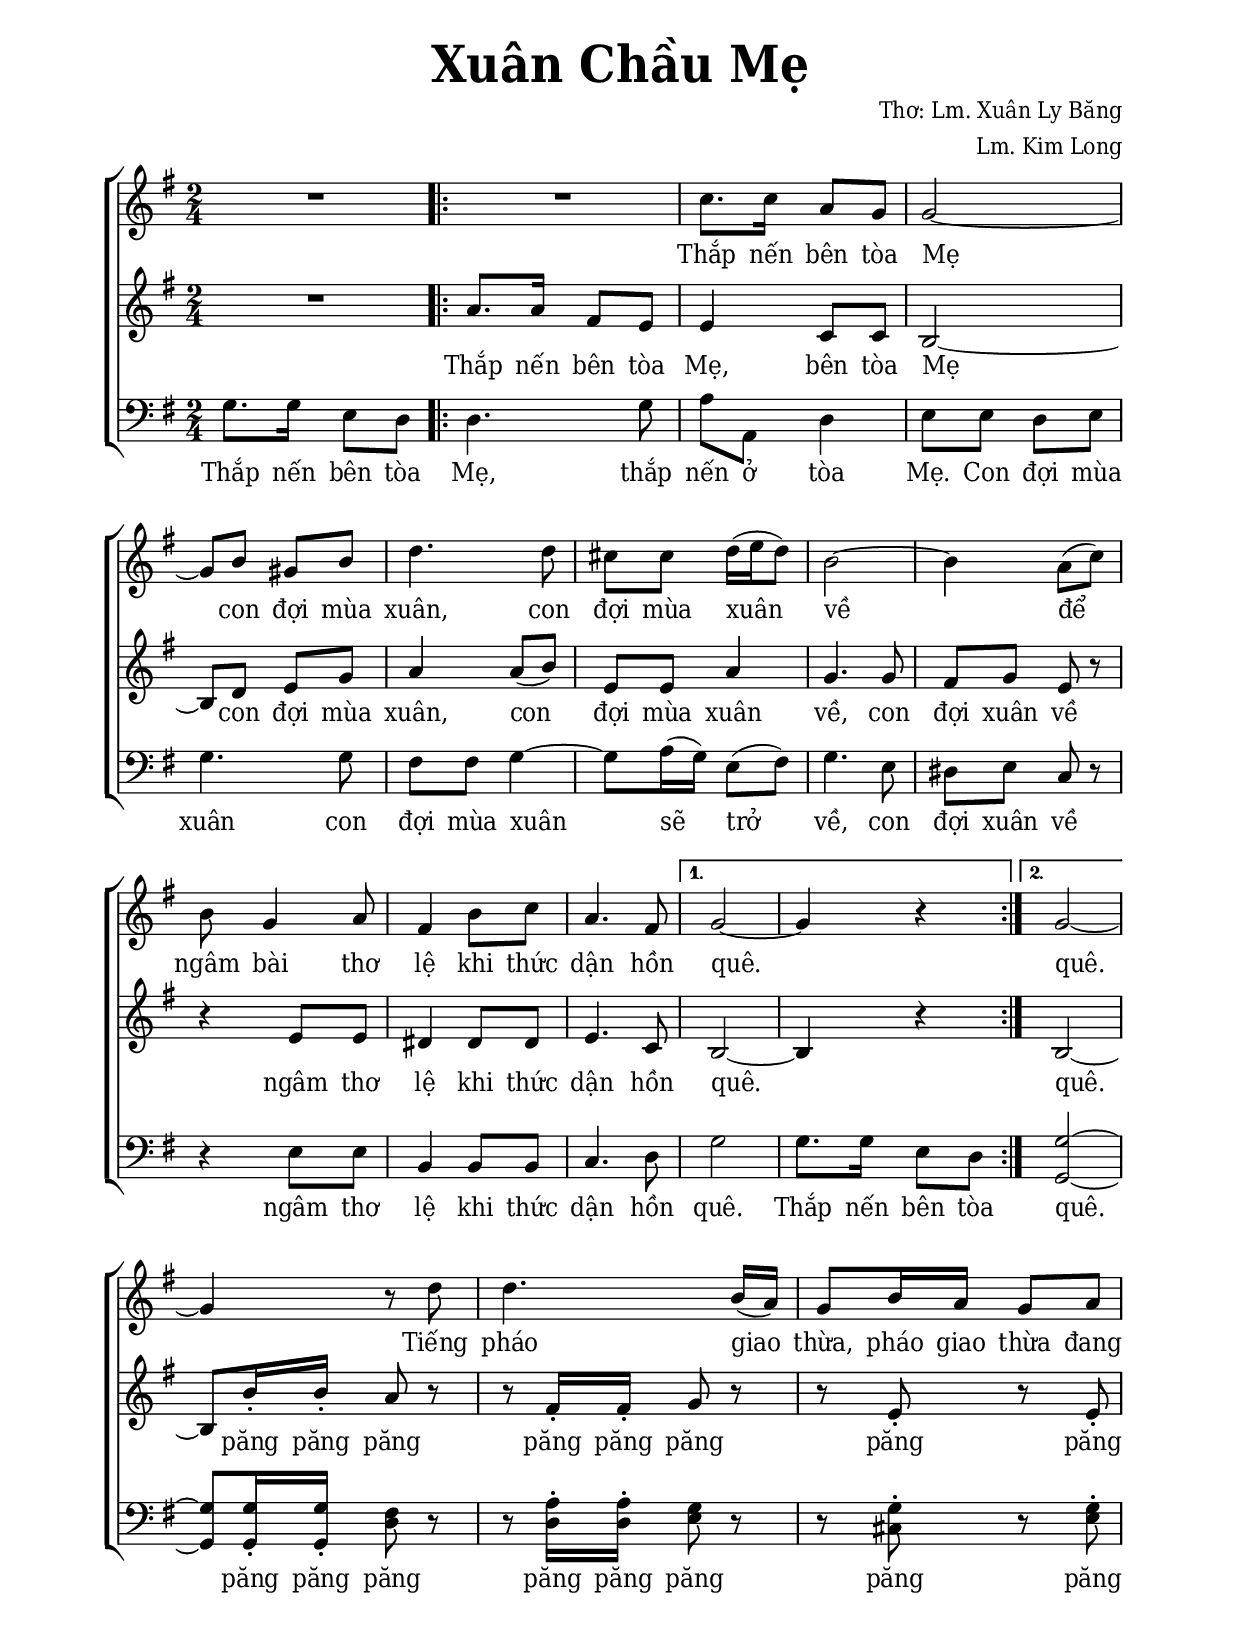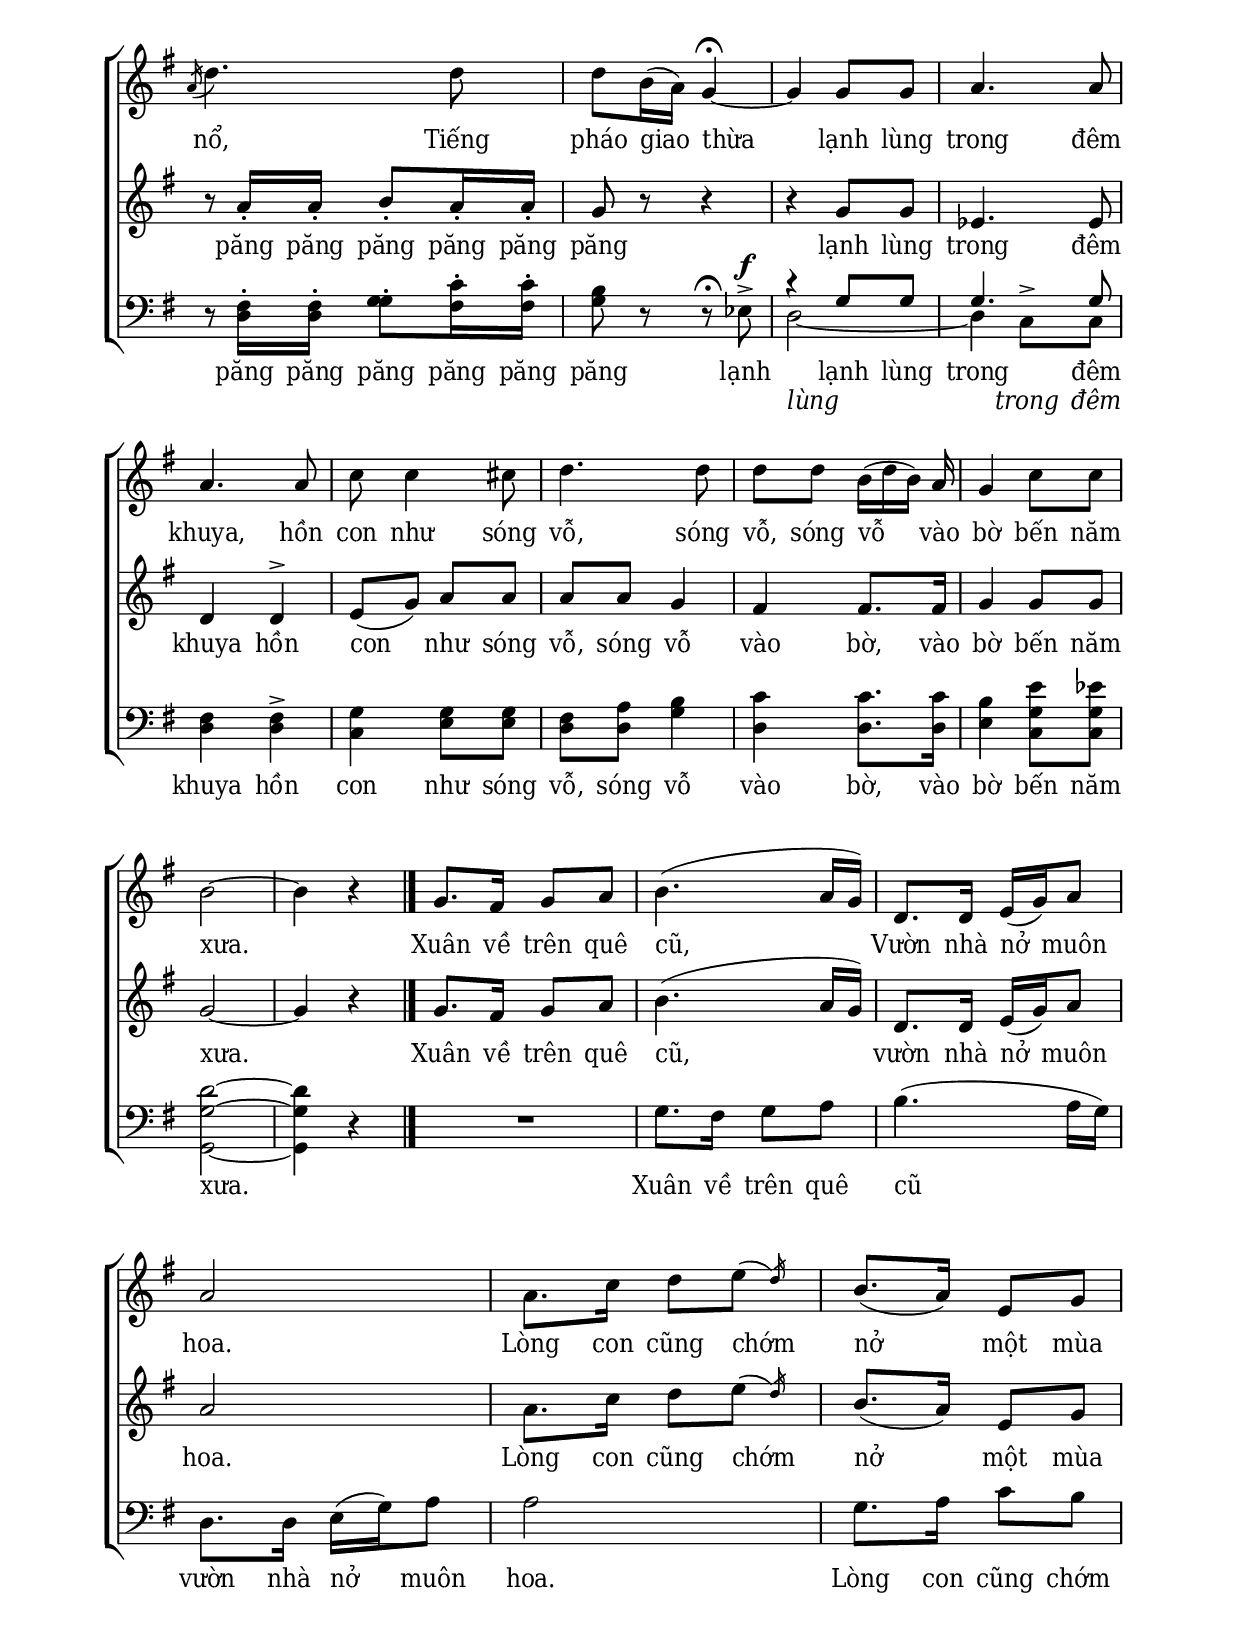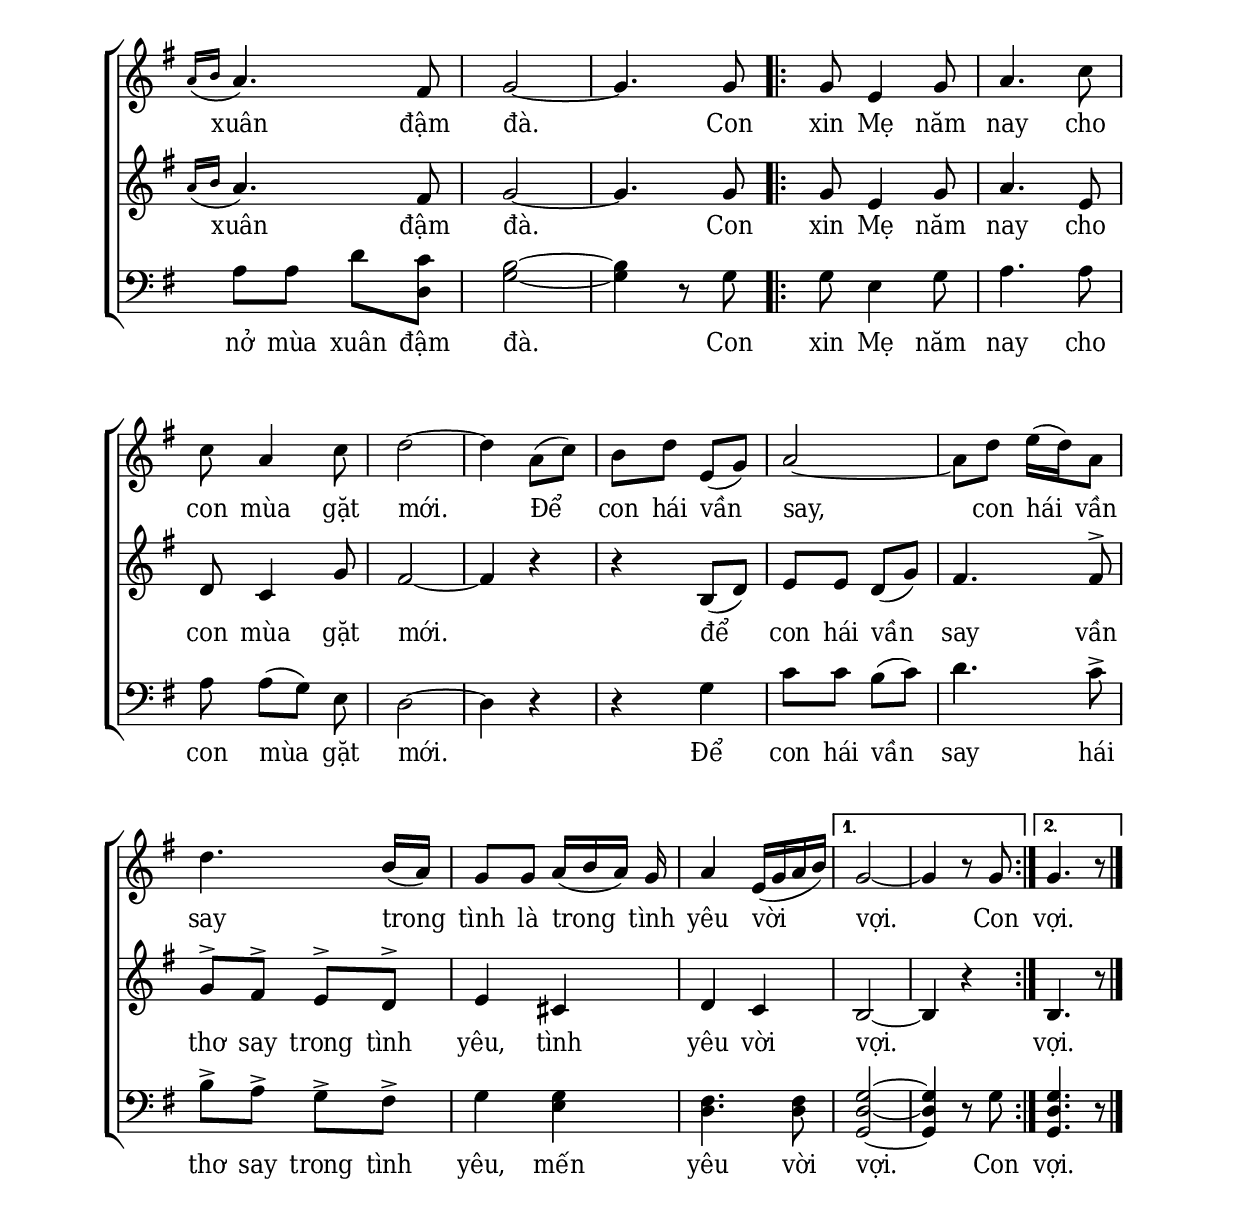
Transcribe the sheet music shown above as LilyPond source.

% Cài đặt chung
\version "2.22.1"
\include "english.ly"

\header {
  title = \markup { \fontsize #3 "Xuân Chầu Mẹ" }
  composer = "Thơ: Lm. Xuân Ly Băng"
  arranger = "Lm. Kim Long"
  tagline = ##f
}

% Nhạc
nhacDiepKhucSop = \relative c'' {
  R2
  \repeat volta 2 {
    R2
    c8. c16 a8 g |
    g2 ~ |
    g8 b gs b |
    d4. d8 |
    cs cs d16 (e d8) |
    b2 ~ |
    b4 a8 (c) |
    b g4 a8 |
    fs4 b8 c |
    a4. fs8
  }
  \alternative {
    {
      g2 ~ |
      g4 r
    }
    {
      g2 ~
    }
  }
  g4 r8 d' |
  d4. b16 (a) |
  g8 b16 a g8 a |
  \slashedGrace { a16 ( } d4.) d8 |
  d b16 (a) g4 \fermata ~ |
  g g8 g |
  a4. a8 |
  a4. a8 |
  c c4 cs8 |
  d4. d8 |
  d d b16 ([d b]) a |
  g4 c8 c |
  b2 ~ |
  b4 r \bar "|."
  g8. fs16 g8 a |
  b4. (a16 g) |
  d8. d16 e (g) a8 |
  a2 |
  a8. c16 d8
  \afterGrace e8 ({
    \override Flag.stroke-style = #"grace"
    d16)}
  \revert Flag.stroke-style
  |
  b8. (a16) e8 g |
  \slashedGrace { a16 (b } a4.) fs8 |
  g2 ~ |
  g4. g8 |
  \repeat volta 2 {
  g e4 g8 |
  a4. c8 |
  c a4 c8 |
  d2 ~ |
  d4 a8 (c) |
  b d e, (g) |
  a2 ~ |
  a8 d e16 (d) a8 |
  d4. b16 (a) |
  g8 g a16 ([b a]) g |
  a4 e16 (g a b) |
  }
  \alternative {
    {
      g2 ~ 
      g4 r8 g |
    }
    {
      g4. r8 \bar "|."
    }
  }
}

nhacDiepKhucAlto = \relative c'' {
  R2
  a8. a16 fs8 e |
  e4 c8 c |
  b2 ~ |
  b8 d e g |
  a4 a8 (b) |
  e, e a4 |
  g4. g8 |
  fs g e r |
  r4 e8 e |
  ds4 ds8 ds |
  e4. c8 |
  b2 ~ |
  b4 r |
  b2 ~ |
  b8 b'16 -. b -. a8 r |
  r fs16 -. fs -. g8 r |
  r e -. r e -. |
  r8 a16 -. a -. b8 -. a16 -. a -. |
  g8 r r4 |
  r g8 g |
  ef4. ef8 |
  d4 d ^> |
  e8 (g) a a |
  a a g4 |
  fs4 fs8. fs16 |
  g4 g8 g |
  g2 ~ |
  g4 r |
  g8. fs16 g8 a |
  b4. (a16 g) |
  d8. d16 e (g) a8 |
  a2 |
  a8. c16 d8
  \afterGrace e8 ({
    \override Flag.stroke-style = #"grace"
    d16)}
  \revert Flag.stroke-style
  |
  b8. (a16) e8 g |
  \slashedGrace { a16 (b } a4.) fs8 |
  g2 ~ |
  g4. g8 |
  g e4 g8 |
  a4. e8 |
  d c4 g'8 |
  fs2 ~ |
  fs4 r |
  r b,8 (d) |
  e e d (g) |
  fs4. fs8 ^> |
  g ^> fs ^> e ^> d ^> |
  e4 cs |
  d c |
  b2 ~ |
  b4 r |
  b4. r8
}

nhacDiepKhucBas = \relative c' {
  g8. g16 e8 d |
  d4. g8 |
  a a, d4 |
  e8 e d e |
  g4. g8 |
  fs fs g4 ~ |
  g8 a16 (g) e8 (fs) |
  g4. e8 |
  ds e c r |
  r4 e8 e |
  b4 b8 b |
  c4. d8 |
  g2 |
  g8. g16 e8 d |
  <g g,>2 ~ |
  <g g,>8
  <<
    {
      g16 -. g -. fs8 r |
      r a16 -. a -. g8 r |
      r g -. r g -. |
      r fs16 -. fs -. g8 -. [c16 -. c -.] |
      b8 
    }
    {
      g,16 g d'8 r |
      r d16 d e8 r |
      r cs r e |
      r d16 d g8 [fs16 fs] |
      g8
    }
  >>
  r r \fermata ef ^\f ^> |
  <<
    {
      \voiceOne
      r4 g8 g |
      g4. g8
    }
    \new Voice = "splitpart" {
      \voiceTwo
      d2 ~ |
      d4 c8 ^> c
    }
  >>
  \oneVoice
  <<
    {
      fs4 fs ^> |
      g4 g8 g |
      fs a b4 |
      c c8. c16 |
      b4
    }
    {
      d,4 d |
      c e8 e |
      d d g4 |
      d d8. d16 |
      e4
    }
  >>
  <e' g, c,>8 <ef g, c,> |
  <d g, g,>2 ~ |
  <d g, g,>4 r |
  
  R2
  g,8. fs16 g8 a |
  b4. (a16 g) |
  d8. d16 e (g) a8 |
  a2 |
  g8. a16 c8 b |
  a a d <c d,> |
  <b g>2 ~ |
  <b g>4 r8 g |
  g e4 g8 |
  a4. a8 |
  a a ([g]) e |
  d2 ~ |
  d4 r |
  r g |
  c8 c b (c) |
  d4. c8 ^> |
  b ^> a ^> g ^> fs ^> |
  g4 <g e> |
  <fs d>4. <fs d>8 |
  <g d g,>2 ~ |
  <g d g,>4 r8 g |
  <g d g,>4. r8
}

% Lời
loiDiepKhucSop = \lyricmode {
  Thắp nến bên tòa Mẹ con đợi mùa xuân,
  con đợi mùa xuân về
  để ngâm bài thơ lệ khi thức dận hồn quê.
  quê.
  Tiếng pháo giao thừa, pháo giao thừa đang nổ,
  Tiếng pháo giao thừa lạnh lùng trong đêm khuya,
  hồn con như sóng vỗ, sóng vỗ,
  sóng vỗ vào bờ bến năm xưa.
  Xuân về trên quê cũ, Vườn nhà nở muôn hoa.
  Lòng con cũng chớm nở một mùa xuân đậm đà.
  Con xin Mẹ năm nay cho con mùa gặt mới.
  Để con hái vần say, con hái vần say
  trong tình là trong tình yêu vời vợi.
  Con
  vợi.
}

loiDiepKhucAlto = \lyricmode {
  Thắp nến bên tòa Mẹ, bên tòa Mẹ
  con đợi mùa xuân, con đợi mùa xuân về,
  con đợi xuân về ngâm thơ lệ khi thức dận hồn quê.
  quê.
  păng păng păng păng păng păng păng păng
  păng păng păng păng păng păng
  lạnh lùng trong đêm khuya hồn con như sóng vỗ,
  sóng vỗ vào bờ, vào bờ bến năm xưa.
  Xuân về trên quê cũ, vườn nhà nở muôn hoa.
  Lòng con cũng chớm nở một mùa xuân đậm đà.
  Con xin Mẹ năm nay cho con mùa gặt mới.
  để con hái vần say vần thơ say trong tình yêu,
  tình yêu vời vợi.
  vợi.
}

loiDiepKhucBas = \lyricmode {
  Thắp nến bên tòa Mẹ, thắp nến ở tòa Mẹ.
  Con đợi mùa xuân
  con đợi mùa xuân sẽ trở về,
  con đợi xuân về ngâm thơ lệ khi thức dận hồn quê.
  Thắp nến bên tòa
  quê.
  păng păng păng păng păng păng păng păng
  păng păng păng păng păng păng 
  lạnh lạnh lùng trong đêm khuya hồn con như sóng vỗ,
  sóng vỗ vào bờ, vào bờ bến năm xưa.
  Xuân về trên quê cũ vườn nhà nở muôn hoa.
  Lòng con cũng chớm nở mùa xuân đậm đà.
  Con xin Mẹ năm nay cho con mùa gặt mới.
  Để con hái vần say hái thơ say trong tình yêu,
  mến yêu vời vợi.
  Con
  vợi.
}

% Dàn trang
\paper {
  #(set-paper-size "a4")
  top-margin = 15\mm
  bottom-margin = 15\mm
  left-margin = 20\mm
  right-margin = 20\mm
  indent = #0
  #(define fonts
    (make-pango-font-tree
      "Deja Vu Serif Condensed"
      "Deja Vu Serif Condensed"
      "Deja Vu Serif Condensed"
      (/ 20 20)))
  print-page-number = #f
  %page-count = #1
}

TongNhip = {
  \key g \major \time 2/4
  \set Timing.beamExceptions = #'()
  \set Timing.baseMoment = #(ly:make-moment 1/4)
  \set Timing.beatStructure = #'(1 1)
}

% Đổi kích thước nốt cho bè phụ
notBePhu =
#(define-music-function (font-size music) (number? ly:music?)
   (for-some-music
     (lambda (m)
       (if (music-is-of-type? m 'rhythmic-event)
           (begin
             (set! (ly:music-property m 'tweaks)
                   (cons `(font-size . ,font-size)
                         (ly:music-property m 'tweaks)))
             #t)
           #f))
     music)
   music)

\score {
  \new ChoirStaff <<
    \new Staff <<
        \clef treble
        \new Voice = beSop {
          \TongNhip \nhacDiepKhucSop
        }
      \new Lyrics \lyricsto beSop \loiDiepKhucSop
    >>
    \new Staff <<
        \clef treble
        \new Voice = beAlto {
          \TongNhip \nhacDiepKhucAlto
        }
      \new Lyrics \lyricsto beAlto \loiDiepKhucAlto
    >>
    \new Staff <<
        \clef "bass"
        \new Voice = beBas {
          \TongNhip \nhacDiepKhucBas
        }
      \new Lyrics \lyricsto beBas \loiDiepKhucBas
      \new Lyrics \lyricsto "splitpart" {
        \override Lyrics.LyricText.font-shape = #'italic
        lùng trong đêm
      }
    >>
  >>
  \layout {
    \override Lyrics.LyricSpace.minimum-distance = #1.2
    \override Score.BarNumber.break-visibility = ##(#f #f #f)
    \override Score.SpacingSpanner.uniform-stretching = ##t
  }
}
